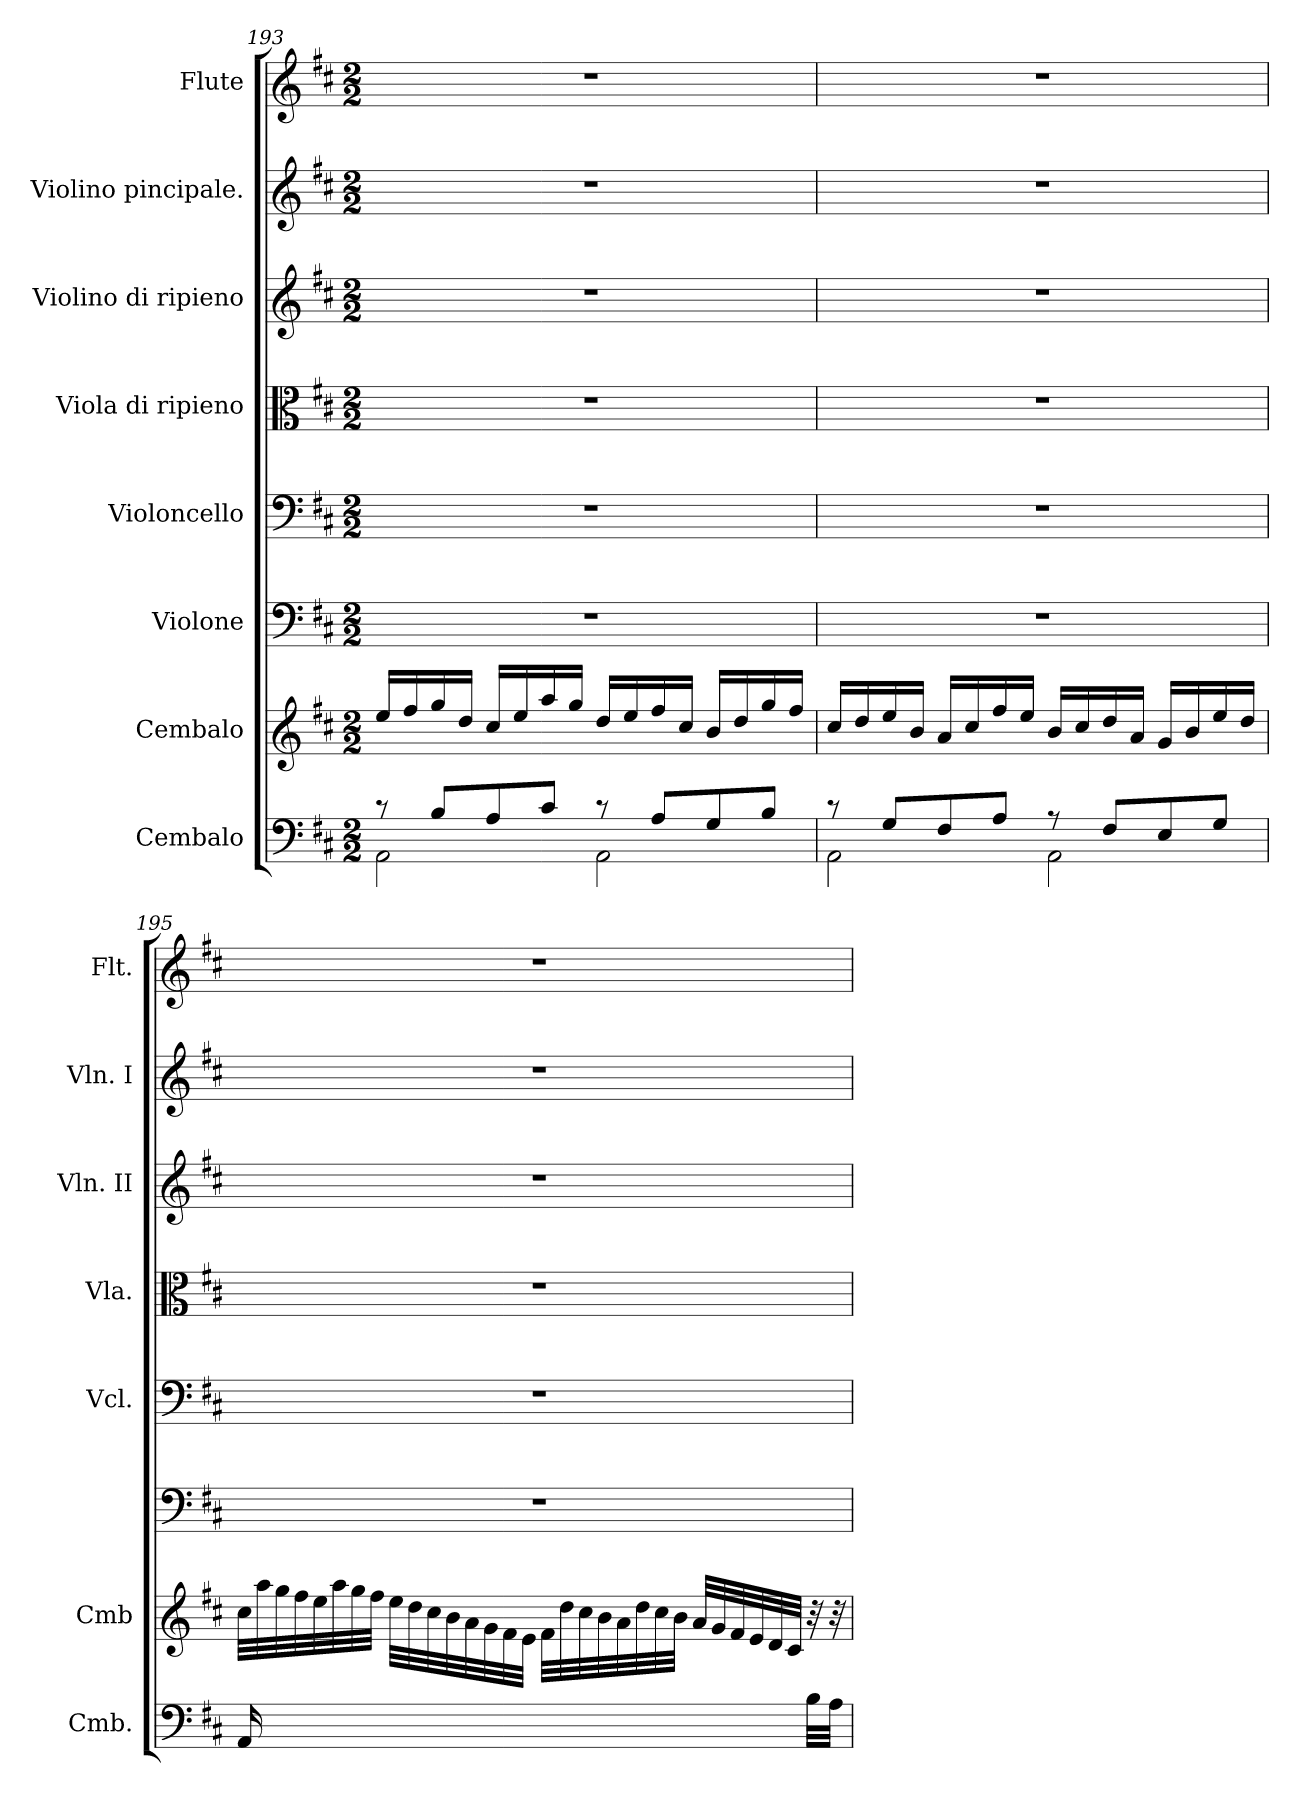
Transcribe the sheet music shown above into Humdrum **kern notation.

**kern	**kern	**kern	**kern	**kern	**kern	**kern	**kern
*part8	*part7	*part6	*part5	*part4	*part3	*part2	*part1
*staff8	*staff7	*staff6	*staff5	*staff4	*staff3	*staff2	*staff1
*I"Cembalo	*I"Cembalo	*I"Violone	*I"Violoncello	*I"Viola di ripieno	*I"Violino di ripieno	*I"Violino pincipale.	*I"Flute
*I'Cmb.	*I'Cmb	*	*I'Vcl.	*I'Vla.	*I'Vln. II	*I'Vln. I	*I'Flt.
!!LO:LB:g=z
*clefF4	*clefG2	*clefF4	*clefF4	*clefC3	*clefG2	*clefG2	*clefG2
*	*	*ITrd7c12	*	*	*	*	*
*k[f#c#]	*k[f#c#]	*k[f#c#]	*k[f#c#]	*k[f#c#]	*k[f#c#]	*k[f#c#]	*k[f#c#]
*D:	*D:	*D:	*D:	*D:	*D:	*D:	*D:
*M2/2	*M2/2	*M2/2	*M2/2	*M2/2	*M2/2	*M2/2	*M2/2
=193	=193	=193	=193	=193	=193	=193	=193
*^	*	*	*	*	*	*	*
8r	2AA\	16ee/LL	1r	1r	1r	1r	1r	1r
.	.	16ff#/	.	.	.	.	.	.
8B/L	.	16gg/	.	.	.	.	.	.
.	.	16dd/JJ	.	.	.	.	.	.
8A/	.	16cc#/LL	.	.	.	.	.	.
.	.	16ee/	.	.	.	.	.	.
8c#/J	.	16aa/	.	.	.	.	.	.
.	.	16gg/JJ	.	.	.	.	.	.
8r	2AA\	16dd/LL	.	.	.	.	.	.
.	.	16ee/	.	.	.	.	.	.
8A/L	.	16ff#/	.	.	.	.	.	.
.	.	16cc#/JJ	.	.	.	.	.	.
8G/	.	16b/LL	.	.	.	.	.	.
.	.	16dd/	.	.	.	.	.	.
8B/J	.	16gg/	.	.	.	.	.	.
.	.	16ff#/JJ	.	.	.	.	.	.
=194	=194	=194	=194	=194	=194	=194	=194	=194
8r	2AA\	16cc#/LL	1r	1r	1r	1r	1r	1r
.	.	16dd/	.	.	.	.	.	.
8G/L	.	16ee/	.	.	.	.	.	.
.	.	16b/JJ	.	.	.	.	.	.
8F#/	.	16a/LL	.	.	.	.	.	.
.	.	16cc#/	.	.	.	.	.	.
8A/J	.	16ff#/	.	.	.	.	.	.
.	.	16ee/JJ	.	.	.	.	.	.
8r	2AA\	16b/LL	.	.	.	.	.	.
.	.	16cc#/	.	.	.	.	.	.
8F#/L	.	16dd/	.	.	.	.	.	.
.	.	16a/JJ	.	.	.	.	.	.
8E/	.	16g/LL	.	.	.	.	.	.
.	.	16b/	.	.	.	.	.	.
8G/J	.	16ee/	.	.	.	.	.	.
.	.	16dd/JJ	.	.	.	.	.	.
*v	*v	*	*	*	*	*	*	*
=195	=195	=195	=195	=195	=195	=195	=195
16AA/	32cc#\LLL	1r	1r	1r	1r	1r	1r
.	32aa\	.	.	.	.	.	.
2..ryy	32gg\	.	.	.	.	.	.
.	32ff#\	.	.	.	.	.	.
.	32ee\	.	.	.	.	.	.
.	32aa\	.	.	.	.	.	.
.	32gg\	.	.	.	.	.	.
.	32ff#\JJJ	.	.	.	.	.	.
.	32ee\LLL	.	.	.	.	.	.
.	32dd\	.	.	.	.	.	.
.	32cc#\	.	.	.	.	.	.
.	32b\	.	.	.	.	.	.
.	32a\	.	.	.	.	.	.
.	32g\	.	.	.	.	.	.
.	32f#\	.	.	.	.	.	.
.	32e\JJJ	.	.	.	.	.	.
.	32f#\LLL	.	.	.	.	.	.
.	32dd\	.	.	.	.	.	.
.	32cc#\	.	.	.	.	.	.
.	32b\	.	.	.	.	.	.
.	32a\	.	.	.	.	.	.
.	32dd\	.	.	.	.	.	.
.	32cc#\	.	.	.	.	.	.
.	32b\JJJ	.	.	.	.	.	.
.	32a/LLL	.	.	.	.	.	.
.	32g/	.	.	.	.	.	.
.	32f#/	.	.	.	.	.	.
.	32e/	.	.	.	.	.	.
.	32d/	.	.	.	.	.	.
.	32c#/JJJ	.	.	.	.	.	.
32B\LLL	32r	.	.	.	.	.	.
32A\JJJ	32r	.	.	.	.	.	.
=	=	=	=	=	=	=	=
*-	*-	*-	*-	*-	*-	*-	*-
